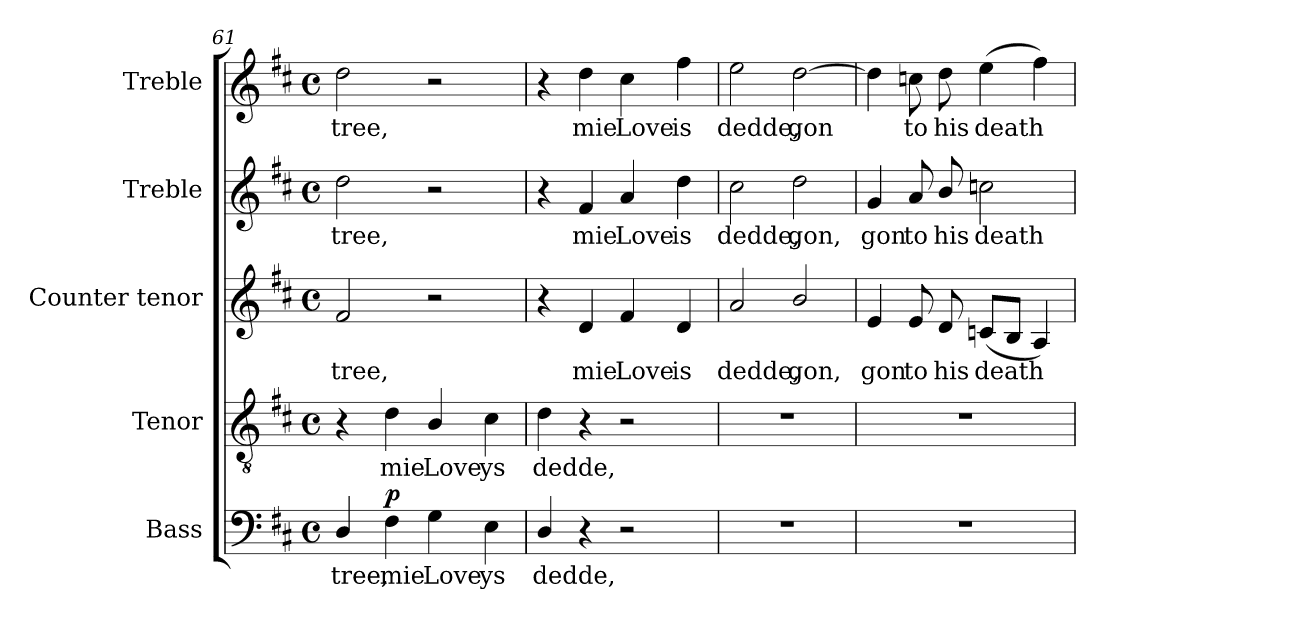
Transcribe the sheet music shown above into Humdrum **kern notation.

**kern	**text	**dynam	**kern	**text	**kern	**text	**kern	**text	**kern	**text
*part5	*part5	*part5	*part4	*part4	*part3	*part3	*part2	*part2	*part1	*part1
*staff5	*staff5	*staff5	*staff4	*staff4	*staff3	*staff3	*staff2	*staff2	*staff1	*staff1
*I"Bass	*	*	*I"Tenor	*	*I"Counter tenor	*	*I"Treble	*	*I"Treble	*
*I'B.	*	*	*I'T.	*	*	*	*	*	*	*
*clefF4	*	*	*clefGv2	*	*clefG2	*	*clefG2	*	*clefG2	*
*	*	*	*ITrd7c12	*	*	*	*	*	*	*
*k[f#c#]	*	*	*k[f#c#]	*	*k[f#c#]	*	*k[f#c#]	*	*k[f#c#]	*
*D:	*	*	*D:	*	*D:	*	*D:	*	*D:	*
*M4/4	*	*	*M4/4	*	*M4/4	*	*M4/4	*	*M4/4	*
*met(c)	*	*	*met(c)	*	*met(c)	*	*met(c)	*	*met(c)	*
=61	=61	=61	=61	=61	=61	=61	=61	=61	=61	=61
!	!LO:LY:b:color=#000000	!	!	!	!	!	!	!	!	!
!	!	!	!	!	!	!LO:LY:b:color=#000000	!	!	!	!
!	!	!	!	!	!	!	!	!LO:LY:b:color=#000000	!	!
!	!	!	!	!	!	!	!	!	!	!LO:LY:b:color=#000000
4Di/	tree,	.	4r	.	2f#i/	tree,	2ddi\	tree,	2ddi\	tree,
!	!LO:LY:b:color=#000000	!	!	!	!	!	!	!	!	!
!	!	!	!	!LO:LY:b:color=#000000	!	!	!	!	!	!
4F#i\	mie	p	4Di\	mie	.	.	.	.	.	.
!	!LO:LY:b:color=#000000	!	!	!	!	!	!	!	!	!
!	!	!	!	!LO:LY:b:color=#000000	!	!	!	!	!	!
4Gi\	Love	.	4BBi/	Love	2r	.	2r	.	2r	.
!	!LO:LY:b:color=#000000	!	!	!	!	!	!	!	!	!
!	!	!	!	!LO:LY:b:color=#000000	!	!	!	!	!	!
4Ei\	ys	.	4C#i\	ys	.	.	.	.	.	.
=62	=62	=62	=62	=62	=62	=62	=62	=62	=62	=62
!	!LO:LY:b:color=#000000	!	!	!	!	!	!	!	!	!
!	!	!	!	!LO:LY:b:color=#000000	!	!	!	!	!	!
4Di/	dedde,	.	4Di\	dedde,	4r	.	4r	.	4r	.
!	!	!	!	!	!	!LO:LY:b:color=#000000	!	!	!	!
!	!	!	!	!	!	!	!	!LO:LY:b:color=#000000	!	!
!	!	!	!	!	!	!	!	!	!	!LO:LY:b:color=#000000
4r	.	.	4r	.	4di/	mie	4f#i/	mie	4ddi\	mie
!	!	!	!	!	!	!LO:LY:b:color=#000000	!	!	!	!
!	!	!	!	!	!	!	!	!LO:LY:b:color=#000000	!	!
!	!	!	!	!	!	!	!	!	!	!LO:LY:b:color=#000000
2r	.	.	2r	.	4f#i/	Love	4ai/	Love	4cc#i\	Love
!	!	!	!	!	!	!LO:LY:b:color=#000000	!	!	!	!
!	!	!	!	!	!	!	!	!LO:LY:b:color=#000000	!	!
!	!	!	!	!	!	!	!	!	!	!LO:LY:b:color=#000000
.	.	.	.	.	4di/	is	4ddi\	is	4ff#i\	is
=63	=63	=63	=63	=63	=63	=63	=63	=63	=63	=63
!	!	!	!	!	!	!LO:LY:b:color=#000000	!	!	!	!
!	!	!	!	!	!	!	!	!LO:LY:b:color=#000000	!	!
!	!	!	!	!	!	!	!	!	!	!LO:LY:b:color=#000000
1r	.	.	1r	.	2ai/	dedde,	2cc#i\	dedde,	2eei\	dedde,
!	!	!	!	!	!	!LO:LY:b:color=#000000	!	!	!	!
!	!	!	!	!	!	!	!	!LO:LY:b:color=#000000	!	!
!	!	!	!	!	!	!	!	!	!	!LO:LY:b:color=#000000
.	.	.	.	.	2bi/	gon,	2ddi\	gon,	[2ddi\	gon
=64	=64	=64	=64	=64	=64	=64	=64	=64	=64	=64
!	!	!	!	!	!	!LO:LY:b:color=#000000	!	!	!	!
!	!	!	!	!	!	!	!	!LO:LY:b:color=#000000	!	!
1r	.	.	1r	.	4ei/	gon	4gi/	gon	4ddi\]	.
!	!	!	!	!	!	!LO:LY:b:color=#000000	!	!	!	!
!	!	!	!	!	!	!	!	!LO:LY:b:color=#000000	!	!
!	!	!	!	!	!	!	!	!	!	!LO:LY:b:color=#000000
.	.	.	.	.	8ei/	to	8ai/	to	8ccni\	to
!	!	!	!	!	!	!LO:LY:b:color=#000000	!	!	!	!
!	!	!	!	!	!	!	!	!LO:LY:b:color=#000000	!	!
!	!	!	!	!	!	!	!	!	!	!LO:LY:b:color=#000000
.	.	.	.	.	8di/	his	8bi/	his	8ddi\	his
!	!	!	!	!	!	!LO:LY:b:color=#000000	!	!	!	!
!	!	!	!	!	!	!	!	!LO:LY:b:color=#000000	!	!
!	!	!	!	!	!	!	!	!	!	!LO:LY:b:color=#000000
.	.	.	.	.	(8cni/L	death	2ccni\	death	(4eei\	death
.	.	.	.	.	8Bi/J	.	.	.	.	.
.	.	.	.	.	4Ai/)	.	.	.	4ff#i\)	.
=	=	=	=	=	=	=	=	=	=	=
*-	*-	*-	*-	*-	*-	*-	*-	*-	*-	*-
